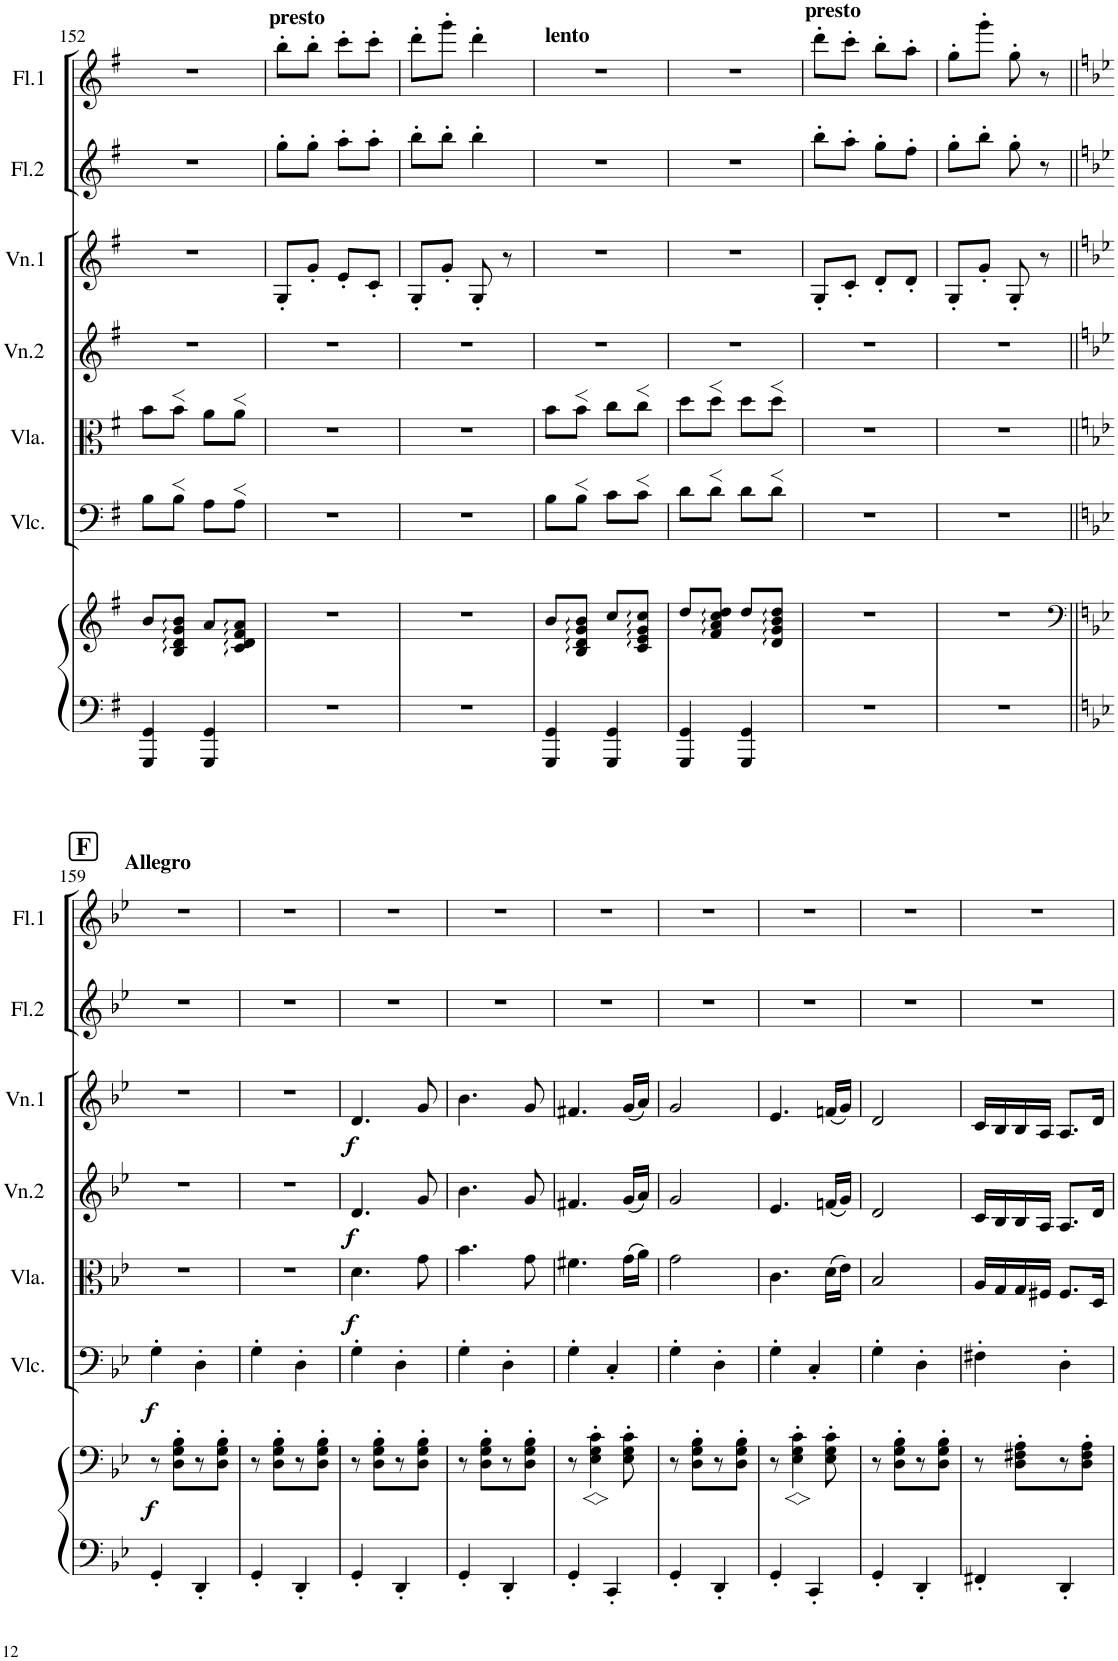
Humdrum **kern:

**kern	**kern	**dynam	**kern	**dynam	**kern	**dynam	**kern	**dynam	**kern	**dynam	**kern	**kern
*part7	*part7	*part7	*part6	*part6	*part5	*part5	*part4	*part4	*part3	*part3	*part2	*part1
*staff8	*staff7	*staff7/8	*staff6	*staff6	*staff5	*staff5	*staff4	*staff4	*staff3	*staff3	*staff2	*staff1
*I"Piano	*	*	*I"Violoncelle	*	*I"Alto	*	*I"Violon 2	*	*I"Violon 1	*	*I"Flûte 2	*I"Flûte 1
*I'Pno	*	*	*I'Vlc.	*	*	*	*I'Vn.2	*	*I'Vn.1	*	*I'Fl.2	*I'Fl.1
!!LO:PB:g=z
*clefF4	*clefG2	*	*clefF4	*	*clefC3	*	*clefG2	*	*clefG2	*	*clefG2	*clefG2
*k[f#]	*k[f#]	*	*k[f#]	*	*k[f#]	*	*k[f#]	*	*k[f#]	*	*k[f#]	*k[f#]
*M2/4	*M2/4	*	*M2/4	*	*M2/4	*	*M2/4	*	*M2/4	*	*M2/4	*M2/4
=152	=152	=152	=152	=152	=152	=152	=152	=152	=152	=152	=152	=152
4GGG/ 4GG/	8b/L	.	8B\L	.	8b\L	.	2r	.	2r	.	2r	2r
.	8B/ 8d/ 8g/ 8b/J	.	8B>\J	.	8b>\J	.	.	.	.	.	.	.
4GGG/ 4GG/	8a/L	.	8A\L	.	8a\L	.	.	.	.	.	.	.
.	8c/ 8d/ 8f#/ 8a/J	.	8A>\J	.	8a>\J	.	.	.	.	.	.	.
=153	=153	=153	=153	=153	=153	=153	=153	=153	=153	=153	=153	=153
!	!	!	!	!	!	!	!	!	!	!	!	!LO:TX:a:B:t=presto
2r	2r	.	2r	.	2r	.	2r	.	8G'/L	.	8gg'\L	8bb'\L
.	.	.	.	.	.	.	.	.	8g'/J	.	8gg'\J	8bb'\J
.	.	.	.	.	.	.	.	.	8e'/L	.	8aa'\L	8ccc'\L
.	.	.	.	.	.	.	.	.	8c'/J	.	8aa'\J	8ccc'\J
=154	=154	=154	=154	=154	=154	=154	=154	=154	=154	=154	=154	=154
2r	2r	.	2r	.	2r	.	2r	.	8G'/L	.	8bb'\L	8ddd'\L
.	.	.	.	.	.	.	.	.	8g'/J	.	8bb'\J	8ggg'\J
.	.	.	.	.	.	.	.	.	8G'/	.	4bb'\	4ddd'\
.	.	.	.	.	.	.	.	.	8r	.	.	.
=155	=155	=155	=155	=155	=155	=155	=155	=155	=155	=155	=155	=155
!	!	!	!	!	!	!	!	!	!	!	!	!LO:TX:a:B:t=lento
4GGG/ 4GG/	8b/L	.	8B\L	.	8b\L	.	2r	.	2r	.	2r	2r
.	8B/ 8d/ 8g/ 8b/J	.	8B>\J	.	8b>\J	.	.	.	.	.	.	.
4GGG/ 4GG/	8cc/L	.	8c\L	.	8cc\L	.	.	.	.	.	.	.
.	8c/ 8e/ 8g/ 8cc/J	.	8c>\J	.	8cc>\J	.	.	.	.	.	.	.
=156	=156	=156	=156	=156	=156	=156	=156	=156	=156	=156	=156	=156
4GGG/ 4GG/	8dd/L	.	8d\L	.	8dd\L	.	2r	.	2r	.	2r	2r
.	8f#/ 8a/ 8cc/ 8dd/J	.	8d>\J	.	8dd>\J	.	.	.	.	.	.	.
4GGG/ 4GG/	8dd/L	.	8d\L	.	8dd\L	.	.	.	.	.	.	.
.	8d/ 8g/ 8b/ 8dd/J	.	8d>\J	.	8dd>\J	.	.	.	.	.	.	.
=157	=157	=157	=157	=157	=157	=157	=157	=157	=157	=157	=157	=157
!	!	!	!	!	!	!	!	!	!	!	!	!LO:TX:a:B:t=presto
2r	2r	.	2r	.	2r	.	2r	.	8G'/L	.	8bb'\L	8ddd'\L
.	.	.	.	.	.	.	.	.	8c'/J	.	8aa'\J	8ccc'\J
.	.	.	.	.	.	.	.	.	8d'/L	.	8gg'\L	8bb'\L
.	.	.	.	.	.	.	.	.	8d'/J	.	8ff#'\J	8aa'\J
=158	=158	=158	=158	=158	=158	=158	=158	=158	=158	=158	=158	=158
2r	2r	.	2r	.	2r	.	2r	.	8G'/L	.	8gg'\L	8gg'\L
.	.	.	.	.	.	.	.	.	8g'/J	.	8bb'\J	8ggg'\J
.	.	.	.	.	.	.	.	.	8G'/	.	8gg'\	8gg'\
.	.	.	.	.	.	.	.	.	8r	.	8r	8r
!!LO:LB:g=z
=159||	=159||	=159||	=159||	=159||	=159||	=159||	=159||	=159||	=159||	=159||	=159||	=159||
!!LO:REH:place=s1:a:B:cj:fs=14:t=F
*	*clefF4	*	*	*	*	*	*	*	*	*	*	*
*k[b-e-]	*k[b-e-]	*	*k[b-e-]	*	*k[b-e-]	*	*k[b-e-]	*	*k[b-e-]	*	*k[b-e-]	*k[b-e-]
!	!	!	!	!	!	!	!	!	!	!	!	!LO:TX:a:B:t=Allegro
!	!	!LO:DY:b	!	!LO:DY:b	!	!	!	!	!	!	!	!
4GG'/	8r	f	4G'\	f	2r	.	2r	.	2r	.	2r	2r
.	8D\' 8G\' 8B-\'L	.	.	.	.	.	.	.	.	.	.	.
4DD'/	8r	.	4D'\	.	.	.	.	.	.	.	.	.
.	8D\' 8G\' 8B-\'J	.	.	.	.	.	.	.	.	.	.	.
=160	=160	=160	=160	=160	=160	=160	=160	=160	=160	=160	=160	=160
4GG'/	8r	.	4G'\	.	2r	.	2r	.	2r	.	2r	2r
.	8D\' 8G\' 8B-\'L	.	.	.	.	.	.	.	.	.	.	.
4DD'/	8r	.	4D'\	.	.	.	.	.	.	.	.	.
.	8D\' 8G\' 8B-\'J	.	.	.	.	.	.	.	.	.	.	.
=161	=161	=161	=161	=161	=161	=161	=161	=161	=161	=161	=161	=161
!	!	!	!	!	!	!LO:DY:b	!	!LO:DY:b	!	!LO:DY:b	!	!
4GG'/	8r	.	4G'\	.	4.d\	f	4.d/	f	4.d/	f	2r	2r
.	8D\' 8G\' 8B-\'L	.	.	.	.	.	.	.	.	.	.	.
4DD'/	8r	.	4D'\	.	.	.	.	.	.	.	.	.
.	8D\' 8G\' 8B-\'J	.	.	.	8g\	.	8g/	.	8g/	.	.	.
=162	=162	=162	=162	=162	=162	=162	=162	=162	=162	=162	=162	=162
4GG'/	8r	.	4G'\	.	4.b-\	.	4.b-\	.	4.b-\	.	2r	2r
.	8D\' 8G\' 8B-\'L	.	.	.	.	.	.	.	.	.	.	.
4DD'/	8r	.	4D'\	.	.	.	.	.	.	.	.	.
.	8D\' 8G\' 8B-\'J	.	.	.	8g\	.	8g/	.	8g/	.	.	.
=163	=163	=163	=163	=163	=163	=163	=163	=163	=163	=163	=163	=163
4GG'/	8r	.	4G'\	.	4.f#X\	.	4.f#X/	.	4.f#X/	.	2r	2r
.	4E-\'< 4G\'< 4c\'<	.	.	.	.	.	.	.	.	.	.	.
4CC'/	.	.	4C'/	.	.	.	.	.	.	.	.	.
.	8E-\' 8G\' 8c\'	.	.	.	(16g\LL	.	(16g/LL	.	(16g/LL	.	.	.
.	.	.	.	.	16a\JJ)	.	16a/JJ)	.	16a/JJ)	.	.	.
=164	=164	=164	=164	=164	=164	=164	=164	=164	=164	=164	=164	=164
4GG'/	8r	.	4G'\	.	2g\	.	2g/	.	2g/	.	2r	2r
.	8D\' 8G\' 8B-\'L	.	.	.	.	.	.	.	.	.	.	.
4DD'/	8r	.	4D'\	.	.	.	.	.	.	.	.	.
.	8D\' 8G\' 8B-\'J	.	.	.	.	.	.	.	.	.	.	.
=165	=165	=165	=165	=165	=165	=165	=165	=165	=165	=165	=165	=165
4GG'/	8r	.	4G'\	.	4.c\	.	4.e-/	.	4.e-/	.	2r	2r
.	4E-\'< 4G\'< 4c\'<	.	.	.	.	.	.	.	.	.	.	.
4CC'/	.	.	4C'/	.	.	.	.	.	.	.	.	.
.	8E-\' 8G\' 8c\'	.	.	.	(16d\LL	.	(16fn/LL	.	(16fn/LL	.	.	.
.	.	.	.	.	16e-\JJ)	.	16g/JJ)	.	16g/JJ)	.	.	.
=166	=166	=166	=166	=166	=166	=166	=166	=166	=166	=166	=166	=166
4GG'/	8r	.	4G'\	.	2B-/	.	2d/	.	2d/	.	2r	2r
.	8D\' 8G\' 8B-\'L	.	.	.	.	.	.	.	.	.	.	.
4DD'/	8r	.	4D'\	.	.	.	.	.	.	.	.	.
.	8D\' 8G\' 8B-\'J	.	.	.	.	.	.	.	.	.	.	.
=167	=167	=167	=167	=167	=167	=167	=167	=167	=167	=167	=167	=167
4FF#X'/	8r	.	4F#X'\	.	16A/LL	.	16c/LL	.	16c/LL	.	2r	2r
.	.	.	.	.	16G/	.	16B-/	.	16B-/	.	.	.
.	8D\' 8F#X\' 8A\'L	.	.	.	16G/	.	16B-/	.	16B-/	.	.	.
.	.	.	.	.	16F#X/JJ	.	16A/JJ	.	16A/JJ	.	.	.
4DD'/	8r	.	4D'\	.	8.F#/L	.	8.A/L	.	8.A/L	.	.	.
.	8D\' 8F#\' 8A\'J	.	.	.	.	.	.	.	.	.	.	.
.	.	.	.	.	16D/Jk	.	16d/Jk	.	16d/Jk	.	.	.
=	=	=	=	=	=	=	=	=	=	=	=	=
*-	*-	*-	*-	*-	*-	*-	*-	*-	*-	*-	*-	*-
